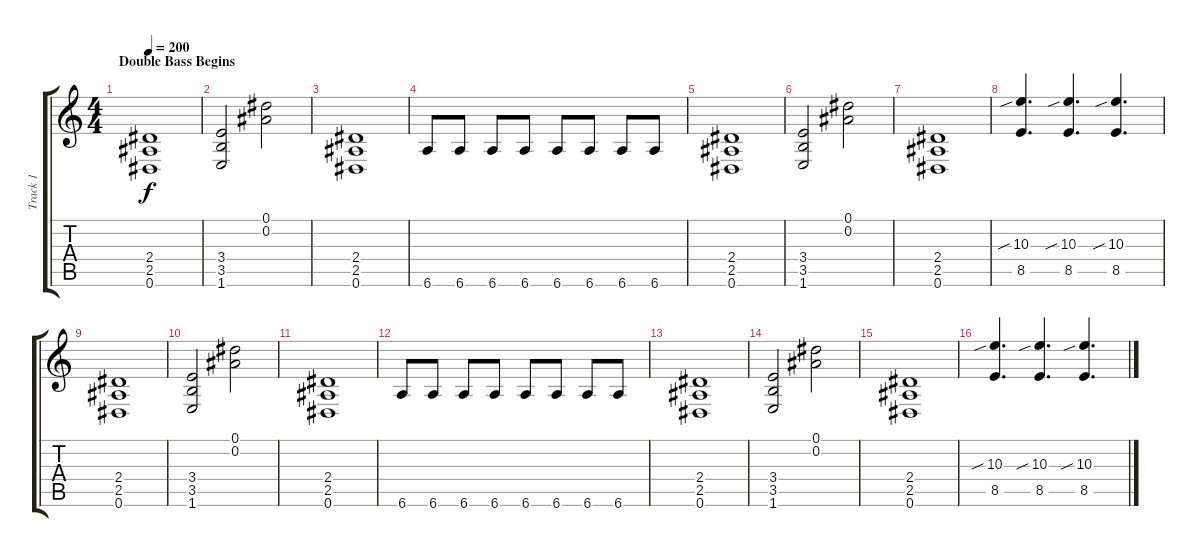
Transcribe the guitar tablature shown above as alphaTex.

\track ("Track 1" "Track 1") {instrument distortionguitar}
\staff {score tabs}
\tuning (Eb4 Bb3 Gb3 Db3 Ab2 Eb2) {hide}
\ts (4 4)
\section ("" "Double Bass Begins")
\tempo 200
\clef g2
\ks c
(2.4 2.5 0.6).1{dy f} |
(3.4 3.5 1.6).2 (0.1 0.2).2 |
(2.4 2.5 0.6).1 |
6.6.8 6.6.8 6.6.8 6.6.8 6.6.8 6.6.8 6.6.8 6.6.8 |
(2.4 2.5 0.6).1 |
(3.4 3.5 1.6).2 (0.1 0.2).2 |
(2.4 2.5 0.6).1 |
(10.3{sib} 8.5).4{d} (10.3{sib} 8.5).4{d} (10.3{sib} 8.5).4{d} |
(2.4 2.5 0.6).1 |
(3.4 3.5 1.6).2 (0.1 0.2).2 |
(2.4 2.5 0.6).1 |
6.6.8 6.6.8 6.6.8 6.6.8 6.6.8 6.6.8 6.6.8 6.6.8 |
(2.4 2.5 0.6).1 |
(3.4 3.5 1.6).2 (0.1 0.2).2 |
(2.4 2.5 0.6).1 |
(10.3{sib} 8.5).4{d} (10.3{sib} 8.5).4{d} (10.3{sib} 8.5).4{d}
